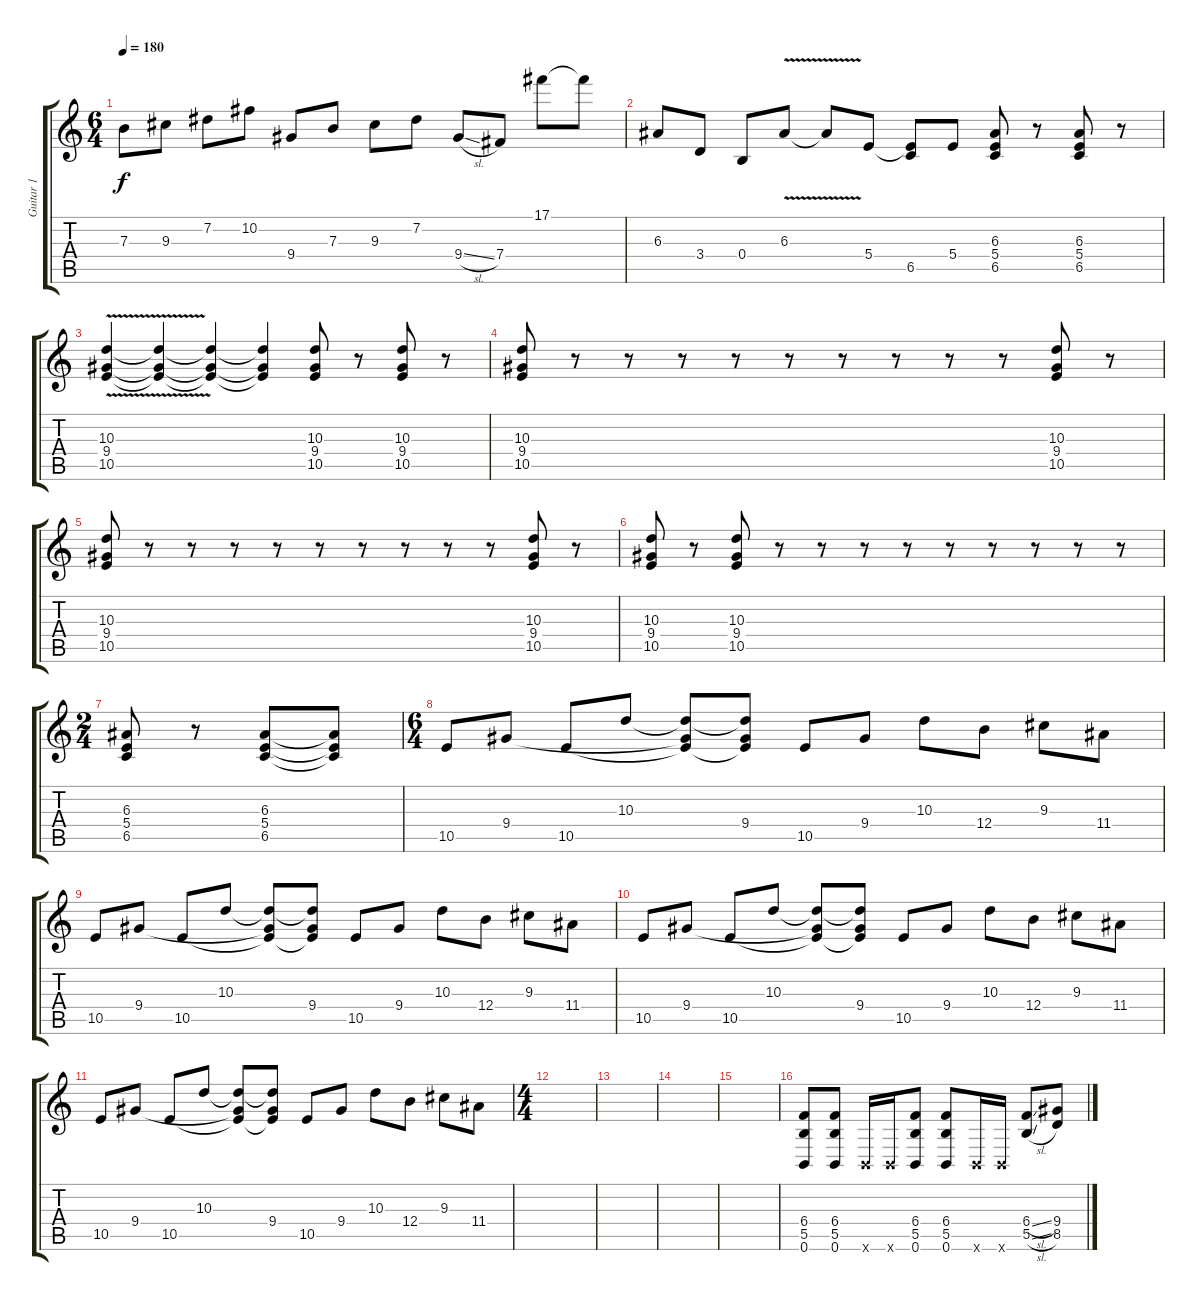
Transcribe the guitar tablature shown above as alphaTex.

\track ("Guitar 1" "Guitar 1") {instrument overdrivenguitar}
\staff {score tabs}
\tuning (Db4 Ab3 E3 B2 Gb2 B1) {hide}
\ts (6 4)
\tempo 180
\clef g2
\ks c
7.3.8{dy f} 9.3.8 7.2.8 10.2.8 9.4.8 7.3.8 9.3.8 7.2.8 9.4{sl}.8 7.4.8 17.1.8 17.1{t}.8 |
6.3.8 3.4.8 0.4.8 6.3{v}.8 6.3{t}.8 5.4.8 (5.4{t} 6.5).8 5.4.8 (6.3 5.4 6.5).8 r.8 (6.3 5.4 6.5).8 r.8 |
(10.3{v} 9.4{v} 10.5{v}).4 (10.3{t} 9.4{t} 10.5{t}).4 (10.3{t} 9.4{t} 10.5{t}).4 (10.3{t} 9.4{t} 10.5{t}).4 (10.3 9.4 10.5).8 r.8 (10.3 9.4 10.5).8 r.8 |
(10.3 9.4 10.5).8 r.8 r.8 r.8 r.8 r.8 r.8 r.8 r.8 r.8 (10.3 9.4 10.5).8 r.8 |
(10.3 9.4 10.5).8 r.8 r.8 r.8 r.8 r.8 r.8 r.8 r.8 r.8 (10.3 9.4 10.5).8 r.8 |
(10.3 9.4 10.5).8 r.8 (10.3 9.4 10.5).8 r.8 r.8 r.8 r.8 r.8 r.8 r.8 r.8 r.8 |
\ts (2 4)
(6.3 5.4 6.5).8 r.8 (6.3 5.4 6.5).8 (6.3{t} 5.4{t} 6.5{t}).8 |
\ts (6 4)
10.5.8 9.4.8 10.5.8 10.3.8 (10.3{t} 9.4{t} 10.5{t}).8 (10.3{t} 9.4 10.5{t}).8 10.5.8 9.4.8 10.3.8 12.4.8 9.3.8 11.4.8 |
10.5.8 9.4.8 10.5.8 10.3.8 (10.3{t} 9.4{t} 10.5{t}).8 (10.3{t} 9.4 10.5{t}).8 10.5.8 9.4.8 10.3.8 12.4.8 9.3.8 11.4.8 |
10.5.8 9.4.8 10.5.8 10.3.8 (10.3{t} 9.4{t} 10.5{t}).8 (10.3{t} 9.4 10.5{t}).8 10.5.8 9.4.8 10.3.8 12.4.8 9.3.8 11.4.8 |
10.5.8 9.4.8 10.5.8 10.3.8 (10.3{t} 9.4{t} 10.5{t}).8 (10.3{t} 9.4 10.5{t}).8 10.5.8 9.4.8 10.3.8 12.4.8 9.3.8 11.4.8 |
\ts (4 4)
|
|
|
|
(6.4 5.5 0.6).8 (6.4 5.5 0.6).8 0.6{x}.16 0.6{x}.16 (6.4 5.5 0.6).8 (6.4 5.5 0.6).8 0.6{x}.16 0.6{x}.16 (6.4{sl} 5.5{sl}).8 (9.4 8.5).8
